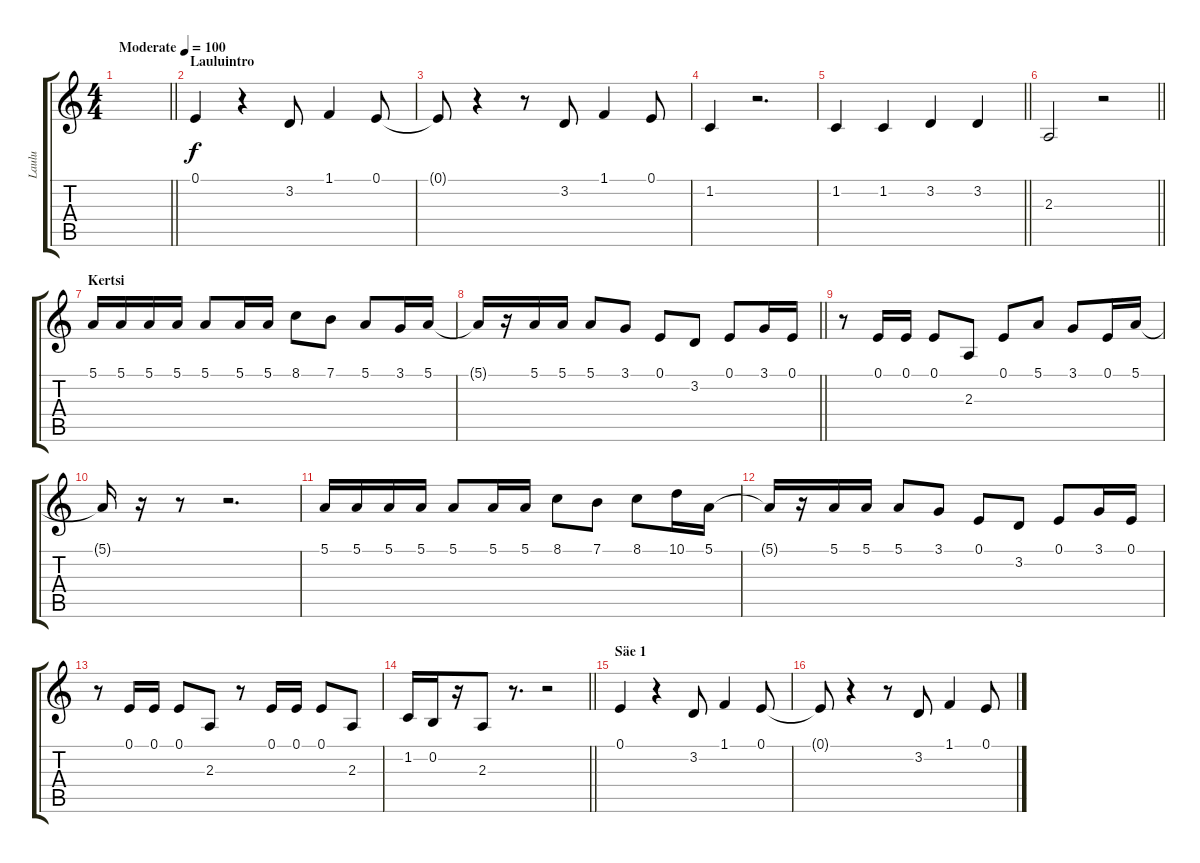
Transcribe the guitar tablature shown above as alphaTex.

\track ("Laulu" "Laulu") {instrument lead6voice}
\staff {score tabs}
\tuning (E4 B3 G3 D3 A2 E2) {hide}
\ts (4 4)
\tempo (100 "Moderate")
\clef g2
\barLineRight lightlight
\ks c
|
\section ("" "Lauluintro")
0.1.4 r.4 3.2.8 1.1.4 0.1.8 |
0.1{t}.8 r.4 r.8 3.2.8 1.1.4 0.1.8 |
1.2.4 r.2{d} |
\barLineRight lightlight
1.2.4 1.2.4 3.2.4 3.2.4 |
\barLineRight lightlight
2.3.2 r.2 |
\section ("" "Kertsi")
5.1.16 5.1.16 5.1.16 5.1.16 5.1.8 5.1.16 5.1.16 8.1.8 7.1.8 5.1.8 3.1.16 5.1.16 |
\barLineRight lightlight
5.1{t}.16 r.16 5.1.16 5.1.16 5.1.8 3.1.8 0.1.8 3.2.8 0.1.8 3.1.16 0.1.16 |
r.8 0.1.16 0.1.16 0.1.8 2.3.8 0.1.8 5.1.8 3.1.8 0.1.16 5.1.16 |
5.1{t}.16 r.16 r.8 r.2{d} |
5.1.16 5.1.16 5.1.16 5.1.16 5.1.8 5.1.16 5.1.16 8.1.8 7.1.8 8.1.8 10.1.16 5.1.16 |
5.1{t}.16 r.16 5.1.16 5.1.16 5.1.8 3.1.8 0.1.8 3.2.8 0.1.8 3.1.16 0.1.16 |
r.8 0.1.16 0.1.16 0.1.8 2.3.8 r.8 0.1.16 0.1.16 0.1.8 2.3.8 |
\barLineRight lightlight
1.2.16 0.2.16 r.16 2.3.8 r.8{d} r.2 |
\section ("" "Säe 1")
0.1.4 r.4 3.2.8 1.1.4 0.1.8 |
0.1{t}.8 r.4 r.8 3.2.8 1.1.4 0.1.8
